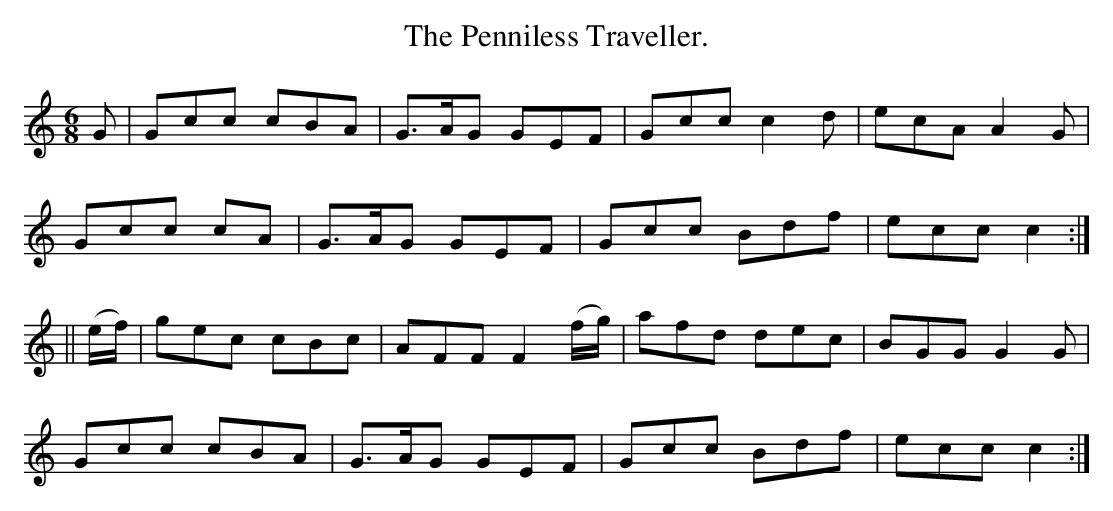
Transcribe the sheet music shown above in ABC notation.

X:1
T: The Penniless Traveller.
M: 6/8
K: C
G|Gcc cBA|G>AG GEF|Gcc c2 d|ecA A2 G|
Gcc cA|G>AG GEF|Gcc Bdf|ecc c2:|
||(e/f/)|gec cBc|AFF F2 (f/g/)|afd dec|BGG G2 G|
Gcc cBA|G>AG GEF|Gcc Bdf|ecc c2:|
